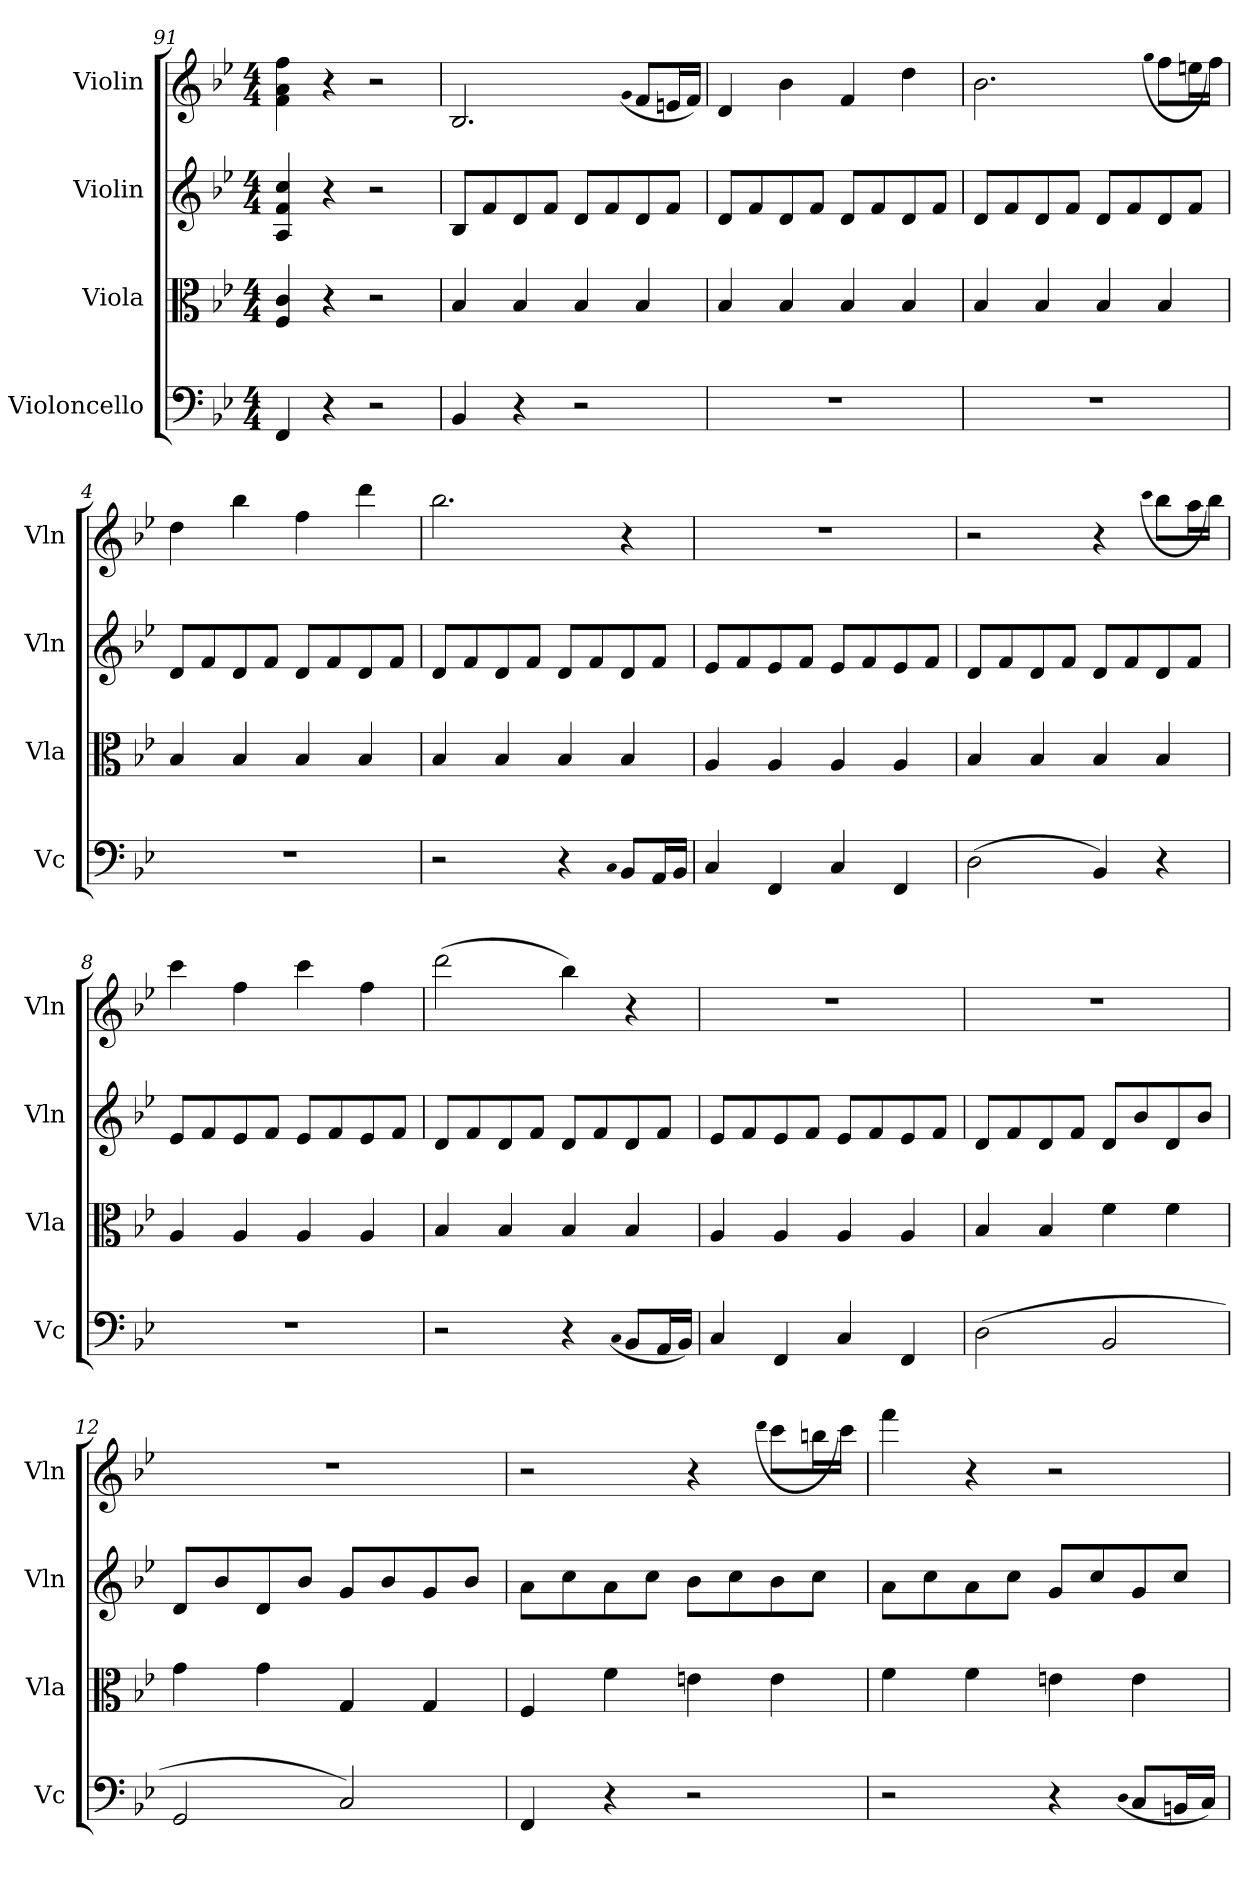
**kern	**kern	**kern	**kern
*part4	*part3	*part2	*part1
*staff4	*staff3	*staff2	*staff1
*I"Violoncello	*I"Viola	*I"Violin	*I"Violin
*I'Vc	*I'Vla	*I'Vln	*I'Vln
*clefF4	*clefC3	*clefG2	*clefG2
*k[b-e-]	*k[b-e-]	*k[b-e-]	*k[b-e-]
*B-:	*B-:	*B-:	*B-:
*M4/4	*M4/4	*M4/4	*M4/4
=91	=91	=91	=91
4FF/	4F/ 4c/	4A/ 4f/ 4cc/	4f\ 4a\ 4ff\
4r	4r	4r	4r
2r	2r	2r	2r
=1	=1	=1	=1
4BB-/	4B-/	8B-/L	2.B-/
.	.	8f/	.
4r	4B-/	8d/	.
.	.	8f/J	.
2r	4B-/	8d/L	.
.	.	8f/	.
.	.	.	(qg
.	4B-/	8d/	8f/L
.	.	8f/J	16en/L
.	.	.	16f/JJ)
=2	=2	=2	=2
1r	4B-/	8d/L	4d/
.	.	8f/	.
.	4B-/	8d/	4b-\
.	.	8f/J	.
.	4B-/	8d/L	4f/
.	.	8f/	.
.	4B-/	8d/	4dd\
.	.	8f/J	.
=3	=3	=3	=3
1r	4B-/	8d/L	2.b-\
.	.	8f/	.
.	4B-/	8d/	.
.	.	8f/J	.
.	4B-/	8d/L	.
.	.	8f/	.
.	.	.	(qgg
.	4B-/	8d/	8ff\L
.	.	8f/J	16een\L
.	.	.	16ff\JJ)
=4	=4	=4	=4
1r	4B-/	8d/L	4dd\
.	.	8f/	.
.	4B-/	8d/	4bb-\
.	.	8f/J	.
.	4B-/	8d/L	4ff\
.	.	8f/	.
.	4B-/	8d/	4ddd\
.	.	8f/J	.
=5	=5	=5	=5
2r	4B-/	8d/L	2.bb-\
.	.	8f/	.
.	4B-/	8d/	.
.	.	8f/J	.
4r	4B-/	8d/L	.
.	.	8f/	.
qC	.	.	.
8BB-/L	4B-/	8d/	4r
16AA/L	.	8f/J	.
16BB-/JJ	.	.	.
=6	=6	=6	=6
4C/	4A/	8e-/L	1r
.	.	8f/	.
4FF/	4A/	8e-/	.
.	.	8f/J	.
4C/	4A/	8e-/L	.
.	.	8f/	.
4FF/	4A/	8e-/	.
.	.	8f/J	.
=7	=7	=7	=7
(2D\	4B-/	8d/L	2r
.	.	8f/	.
.	4B-/	8d/	.
.	.	8f/J	.
4BB-/)	4B-/	8d/L	4r
.	.	8f/	.
.	.	.	(qccc
4r	4B-/	8d/	8bb-\L
.	.	8f/J	16aa\L
.	.	.	16bb-\JJ)
=8	=8	=8	=8
1r	4A/	8e-/L	4ccc\
.	.	8f/	.
.	4A/	8e-/	4ff\
.	.	8f/J	.
.	4A/	8e-/L	4ccc\
.	.	8f/	.
.	4A/	8e-/	4ff\
.	.	8f/J	.
=9	=9	=9	=9
2r	4B-/	8d/L	(2ddd\
.	.	8f/	.
.	4B-/	8d/	.
.	.	8f/J	.
4r	4B-/	8d/L	4bb-\)
.	.	8f/	.
(qC	.	.	.
8BB-/L	4B-/	8d/	4r
16AA/L	.	8f/J	.
16BB-/JJ)	.	.	.
=10	=10	=10	=10
4C/	4A/	8e-/L	1r
.	.	8f/	.
4FF/	4A/	8e-/	.
.	.	8f/J	.
4C/	4A/	8e-/L	.
.	.	8f/	.
4FF/	4A/	8e-/	.
.	.	8f/J	.
=11	=11	=11	=11
(2D\	4B-/	8d/L	1r
.	.	8f/	.
.	4B-/	8d/	.
.	.	8f/J	.
2BB-/	4f\	8d/L	.
.	.	8b-/	.
.	4f\	8d/	.
.	.	8b-/J	.
=12	=12	=12	=12
2GG/	4g\	8d/L	1r
.	.	8b-/	.
.	4g\	8d/	.
.	.	8b-/J	.
2C/)	4G/	8g/L	.
.	.	8b-/	.
.	4G/	8g/	.
.	.	8b-/J	.
=13	=13	=13	=13
4FF/	4F/	8a\L	2r
.	.	8cc\	.
4r	4f\	8a\	.
.	.	8cc\J	.
2r	4en\	8b-\L	4r
.	.	8cc\	.
.	.	.	(qddd
.	4e\	8b-\	8ccc\L
.	.	8cc\J	16bbn\L
.	.	.	16ccc\JJ)
=14	=14	=14	=14
2r	4f\	8a\L	4fff\
.	.	8cc\	.
.	4f\	8a\	4r
.	.	8cc\J	.
4r	4en\	8g/L	2r
.	.	8cc/	.
(qD	.	.	.
8C/L	4e\	8g/	.
16BBn/L	.	8cc/J	.
16C/JJ)	.	.	.
=	=	=	=
*-	*-	*-	*-
